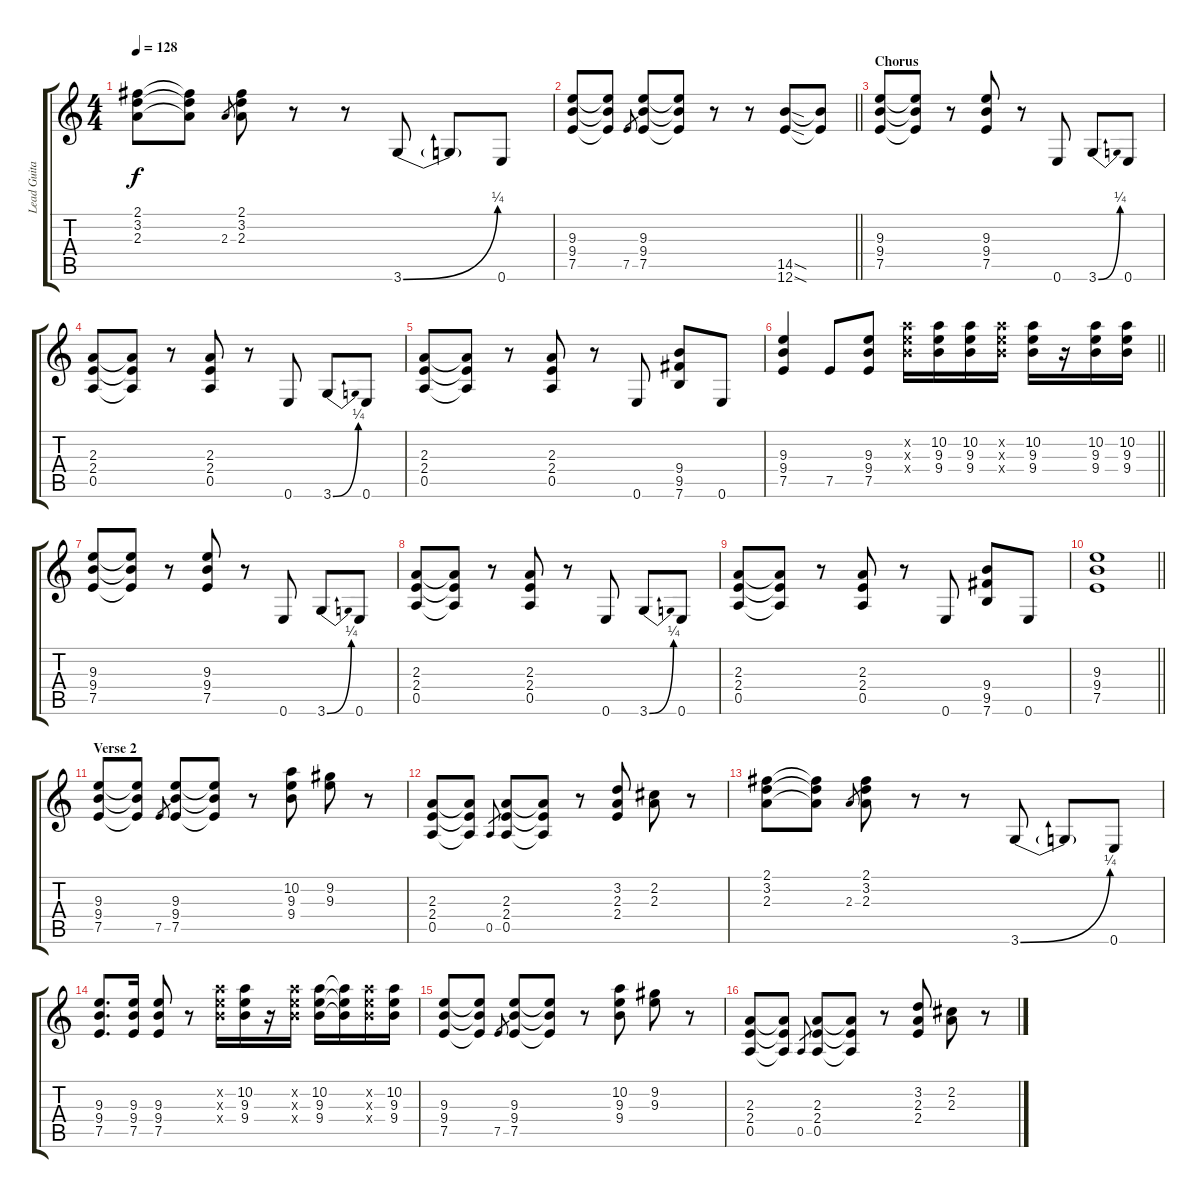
\track ("Lead Guitar" "Lead Guita") {instrument distortionguitar}
\staff {score tabs}
\tuning (E4 B3 G3 D3 A2 E2) {hide}
\ts (4 4)
\tempo 128
\clef g2
\ks c
(2.1 3.2 2.3).8{dy f} (2.1{t} 3.2{t} 2.3{t}).8 2.3.8{gr} (2.1 3.2 2.3).8 r.8 r.8 3.6{be (bend 0 0 60 1)}.8 3.6{t}.8 0.6.8 |
\barLineRight lightlight
(9.3 9.4 7.5).8 (9.3{t} 9.4{t} 7.5{t}).8 7.5.8{gr} (9.3 9.4 7.5).8 (9.3{t} 9.4{t} 7.5{t}).8 r.8 r.8 (14.5{sod} 12.6{sod}).8 (14.5{t} 12.6{t}).8 |
\section ("" "Chorus")
(9.3 9.4 7.5).8 (9.3{t} 9.4{t} 7.5{t}).8 r.8 (9.3 9.4 7.5).8 r.8 0.6.8 3.6{be (bend 0 0 60 1)}.8 0.6.8 |
(2.3 2.4 0.5).8 (2.3{t} 2.4{t} 0.5{t}).8 r.8 (2.3 2.4 0.5).8 r.8 0.6.8 3.6{be (bend 0 0 60 1)}.8 0.6.8 |
(2.3 2.4 0.5).8 (2.3{t} 2.4{t} 0.5{t}).8 r.8 (2.3 2.4 0.5).8 r.8 0.6.8 (9.4 9.5 7.6).8 0.6.8 |
\barLineRight lightlight
(9.3 9.4 7.5).4 7.5.8 (9.3 9.4 7.5).8 (10.2{x} 9.3{x} 9.4{x}).16 (10.2 9.3 9.4).16 (10.2 9.3 9.4).16 (10.2{x} 9.3{x} 9.4{x}).16 (10.2 9.3 9.4).16 r.16 (10.2 9.3 9.4).16 (10.2 9.3 9.4).16 |
(9.3 9.4 7.5).8 (9.3{t} 9.4{t} 7.5{t}).8 r.8 (9.3 9.4 7.5).8 r.8 0.6.8 3.6{be (bend 0 0 60 1)}.8 0.6.8 |
(2.3 2.4 0.5).8 (2.3{t} 2.4{t} 0.5{t}).8 r.8 (2.3 2.4 0.5).8 r.8 0.6.8 3.6{be (bend 0 0 60 1)}.8 0.6.8 |
(2.3 2.4 0.5).8 (2.3{t} 2.4{t} 0.5{t}).8 r.8 (2.3 2.4 0.5).8 r.8 0.6.8 (9.4 9.5 7.6).8 0.6.8 |
\barLineRight lightlight
(9.3 9.4 7.5).1 |
\section ("" "Verse 2")
(9.3 9.4 7.5).8 (9.3{t} 9.4{t} 7.5{t}).8 7.5.8{gr} (9.3 9.4 7.5).8 (9.3{t} 9.4{t} 7.5{t}).8 r.8 (10.2 9.3 9.4).8 (9.2 9.3).8 r.8 |
(2.3 2.4 0.5).8 (2.3{t} 2.4{t} 0.5{t}).8 0.5.8{gr} (2.3 2.4 0.5).8 (2.3{t} 2.4{t} 0.5{t}).8 r.8 (3.2 2.3 2.4).8 (2.2 2.3).8 r.8 |
(2.1 3.2 2.3).8 (2.1{t} 3.2{t} 2.3{t}).8 2.3.8{gr} (2.1 3.2 2.3).8 r.8 r.8 3.6{be (bend 0 0 60 1)}.8 3.6{t}.8 0.6.8 |
(9.3 9.4 7.5).8{d} (9.3 9.4 7.5).16 (9.3 9.4 7.5).8 r.8 (10.2{x} 9.3{x} 9.4{x}).16 (10.2 9.3 9.4).16 r.16 (10.2{x} 9.3{x} 9.4{x}).16 (10.2 9.3 9.4).16 (10.2{t} 9.3{t} 9.4{t}).16 (10.2{x} 9.3{x} 9.4{x}).16 (10.2 9.3 9.4).16 |
(9.3 9.4 7.5).8 (9.3{t} 9.4{t} 7.5{t}).8 7.5.8{gr} (9.3 9.4 7.5).8 (9.3{t} 9.4{t} 7.5{t}).8 r.8 (10.2 9.3 9.4).8 (9.2 9.3).8 r.8 |
(2.3 2.4 0.5).8 (2.3{t} 2.4{t} 0.5{t}).8 0.5.8{gr} (2.3 2.4 0.5).8 (2.3{t} 2.4{t} 0.5{t}).8 r.8 (3.2 2.3 2.4).8 (2.2 2.3).8 r.8
